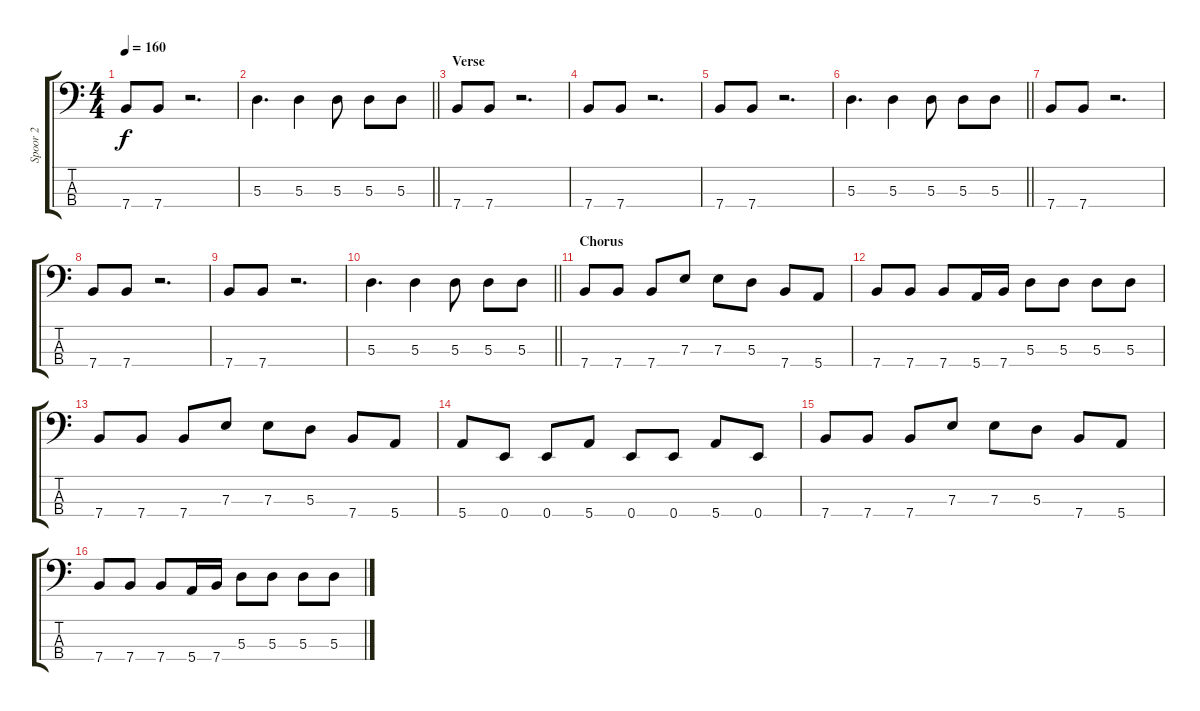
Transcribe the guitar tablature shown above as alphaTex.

\track ("Spoor 2" "Spoor 2") {instrument distortionguitar}
\staff {score tabs}
\tuning (G2 D2 A1 E1) {hide}
\ts (4 4)
\tempo 160
\clef f4
\ks c
7.4.8{dy f} 7.4.8 r.2{d} |
\barLineRight lightlight
5.3.4{d} 5.3.4 5.3.8 5.3.8 5.3.8 |
\section ("" "Verse")
7.4.8 7.4.8 r.2{d} |
7.4.8 7.4.8 r.2{d} |
7.4.8 7.4.8 r.2{d} |
\barLineRight lightlight
5.3.4{d} 5.3.4 5.3.8 5.3.8 5.3.8 |
7.4.8 7.4.8 r.2{d} |
7.4.8 7.4.8 r.2{d} |
7.4.8 7.4.8 r.2{d} |
\barLineRight lightlight
5.3.4{d} 5.3.4 5.3.8 5.3.8 5.3.8 |
\section ("" "Chorus")
7.4.8 7.4.8 7.4.8 7.3.8 7.3.8 5.3.8 7.4.8 5.4.8 |
7.4.8 7.4.8 7.4.8 5.4.16 7.4.16 5.3.8 5.3.8 5.3.8 5.3.8 |
7.4.8 7.4.8 7.4.8 7.3.8 7.3.8 5.3.8 7.4.8 5.4.8 |
5.4.8 0.4.8 0.4.8 5.4.8 0.4.8 0.4.8 5.4.8 0.4.8 |
7.4.8 7.4.8 7.4.8 7.3.8 7.3.8 5.3.8 7.4.8 5.4.8 |
7.4.8 7.4.8 7.4.8 5.4.16 7.4.16 5.3.8 5.3.8 5.3.8 5.3.8
